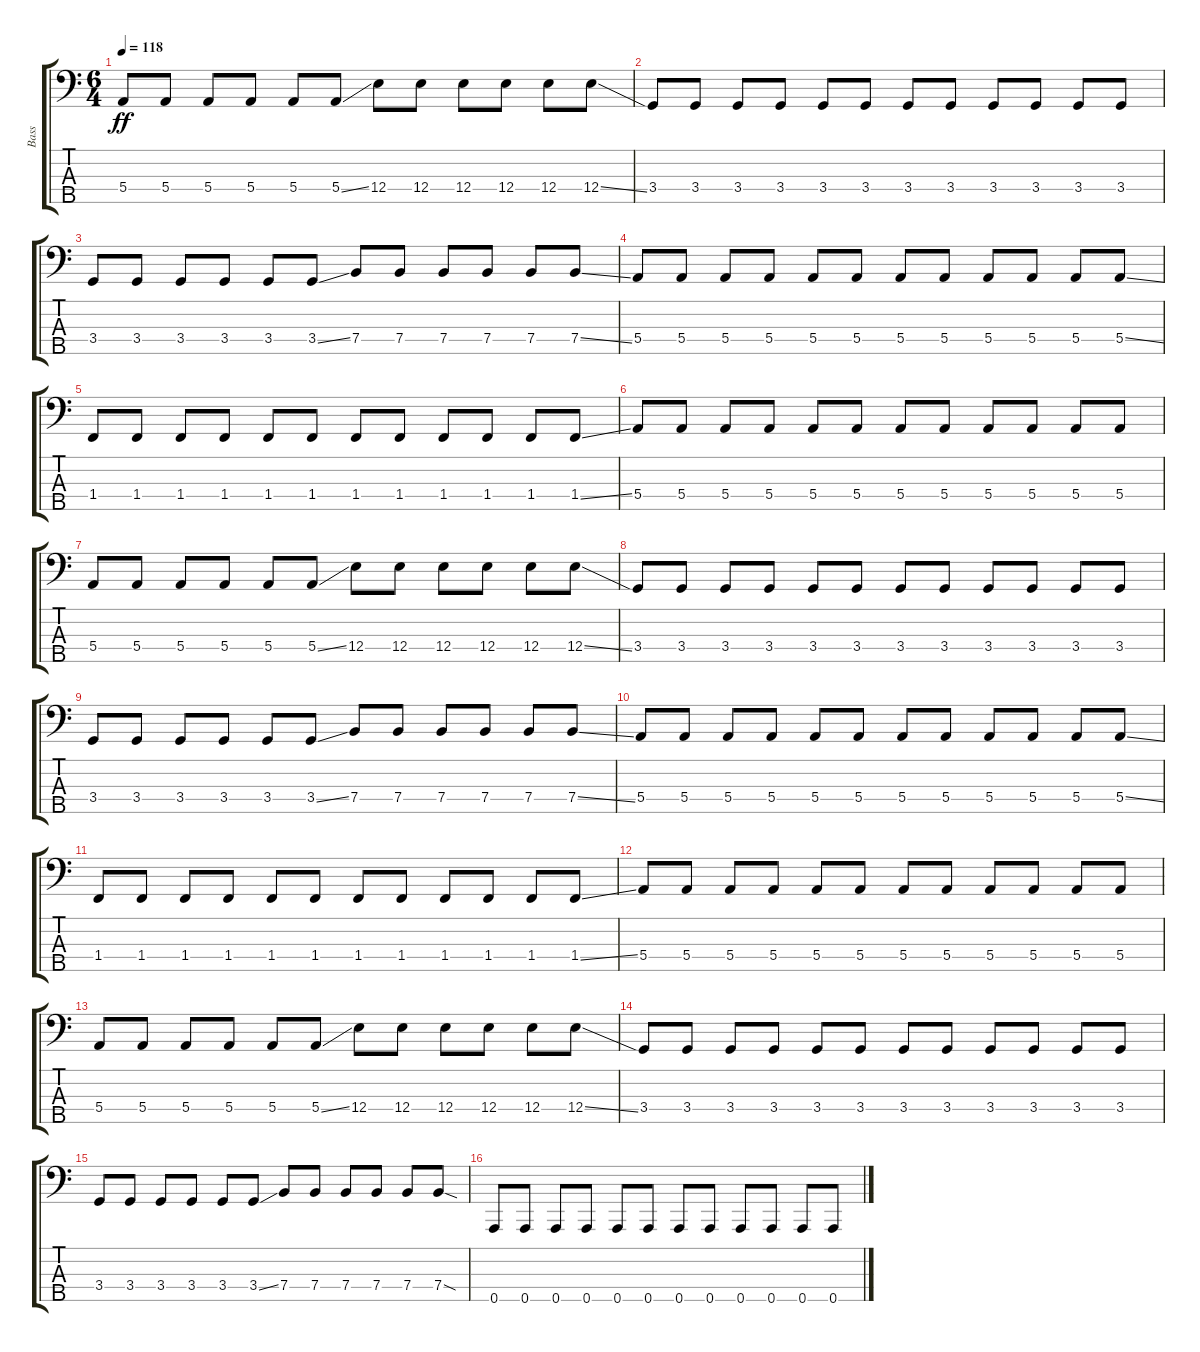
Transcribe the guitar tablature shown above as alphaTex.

\track ("Bass" "Bass") {instrument electricbassfinger}
\staff {score tabs}
\tuning (G2 D2 A1 E1 A0) {hide}
\ts (6 4)
\tempo 118
\clef f4
\ks c
5.4.8{dy ff} 5.4.8 5.4.8 5.4.8 5.4.8 5.4{ss}.8 12.4.8 12.4.8 12.4.8 12.4.8 12.4.8 12.4{ss}.8 |
3.4.8 3.4.8 3.4.8 3.4.8 3.4.8 3.4.8 3.4.8 3.4.8 3.4.8 3.4.8 3.4.8 3.4.8 |
3.4.8 3.4.8 3.4.8 3.4.8 3.4.8 3.4{ss}.8 7.4.8 7.4.8 7.4.8 7.4.8 7.4.8 7.4{ss}.8 |
5.4.8 5.4.8 5.4.8 5.4.8 5.4.8 5.4.8 5.4.8 5.4.8 5.4.8 5.4.8 5.4.8 5.4{ss}.8 |
1.4.8 1.4.8 1.4.8 1.4.8 1.4.8 1.4.8 1.4.8 1.4.8 1.4.8 1.4.8 1.4.8 1.4{ss}.8 |
5.4.8 5.4.8 5.4.8 5.4.8 5.4.8 5.4.8 5.4.8 5.4.8 5.4.8 5.4.8 5.4.8 5.4.8 |
5.4.8 5.4.8 5.4.8 5.4.8 5.4.8 5.4{ss}.8 12.4.8 12.4.8 12.4.8 12.4.8 12.4.8 12.4{ss}.8 |
3.4.8 3.4.8 3.4.8 3.4.8 3.4.8 3.4.8 3.4.8 3.4.8 3.4.8 3.4.8 3.4.8 3.4.8 |
3.4.8 3.4.8 3.4.8 3.4.8 3.4.8 3.4{ss}.8 7.4.8 7.4.8 7.4.8 7.4.8 7.4.8 7.4{ss}.8 |
5.4.8 5.4.8 5.4.8 5.4.8 5.4.8 5.4.8 5.4.8 5.4.8 5.4.8 5.4.8 5.4.8 5.4{ss}.8 |
1.4.8 1.4.8 1.4.8 1.4.8 1.4.8 1.4.8 1.4.8 1.4.8 1.4.8 1.4.8 1.4.8 1.4{ss}.8 |
\section ("" "")
5.4.8 5.4.8 5.4.8 5.4.8 5.4.8 5.4.8 5.4.8 5.4.8 5.4.8 5.4.8 5.4.8 5.4.8 |
5.4.8 5.4.8 5.4.8 5.4.8 5.4.8 5.4{ss}.8 12.4.8 12.4.8 12.4.8 12.4.8 12.4.8 12.4{ss}.8 |
3.4.8 3.4.8 3.4.8 3.4.8 3.4.8 3.4.8 3.4.8 3.4.8 3.4.8 3.4.8 3.4.8 3.4.8 |
3.4.8 3.4.8 3.4.8 3.4.8 3.4.8 3.4{ss}.8 7.4.8 7.4.8 7.4.8 7.4.8 7.4.8 7.4{sod}.8 |
0.5.8 0.5.8 0.5.8 0.5.8 0.5.8 0.5.8 0.5.8 0.5.8 0.5.8 0.5.8 0.5.8 0.5{ss}.8
